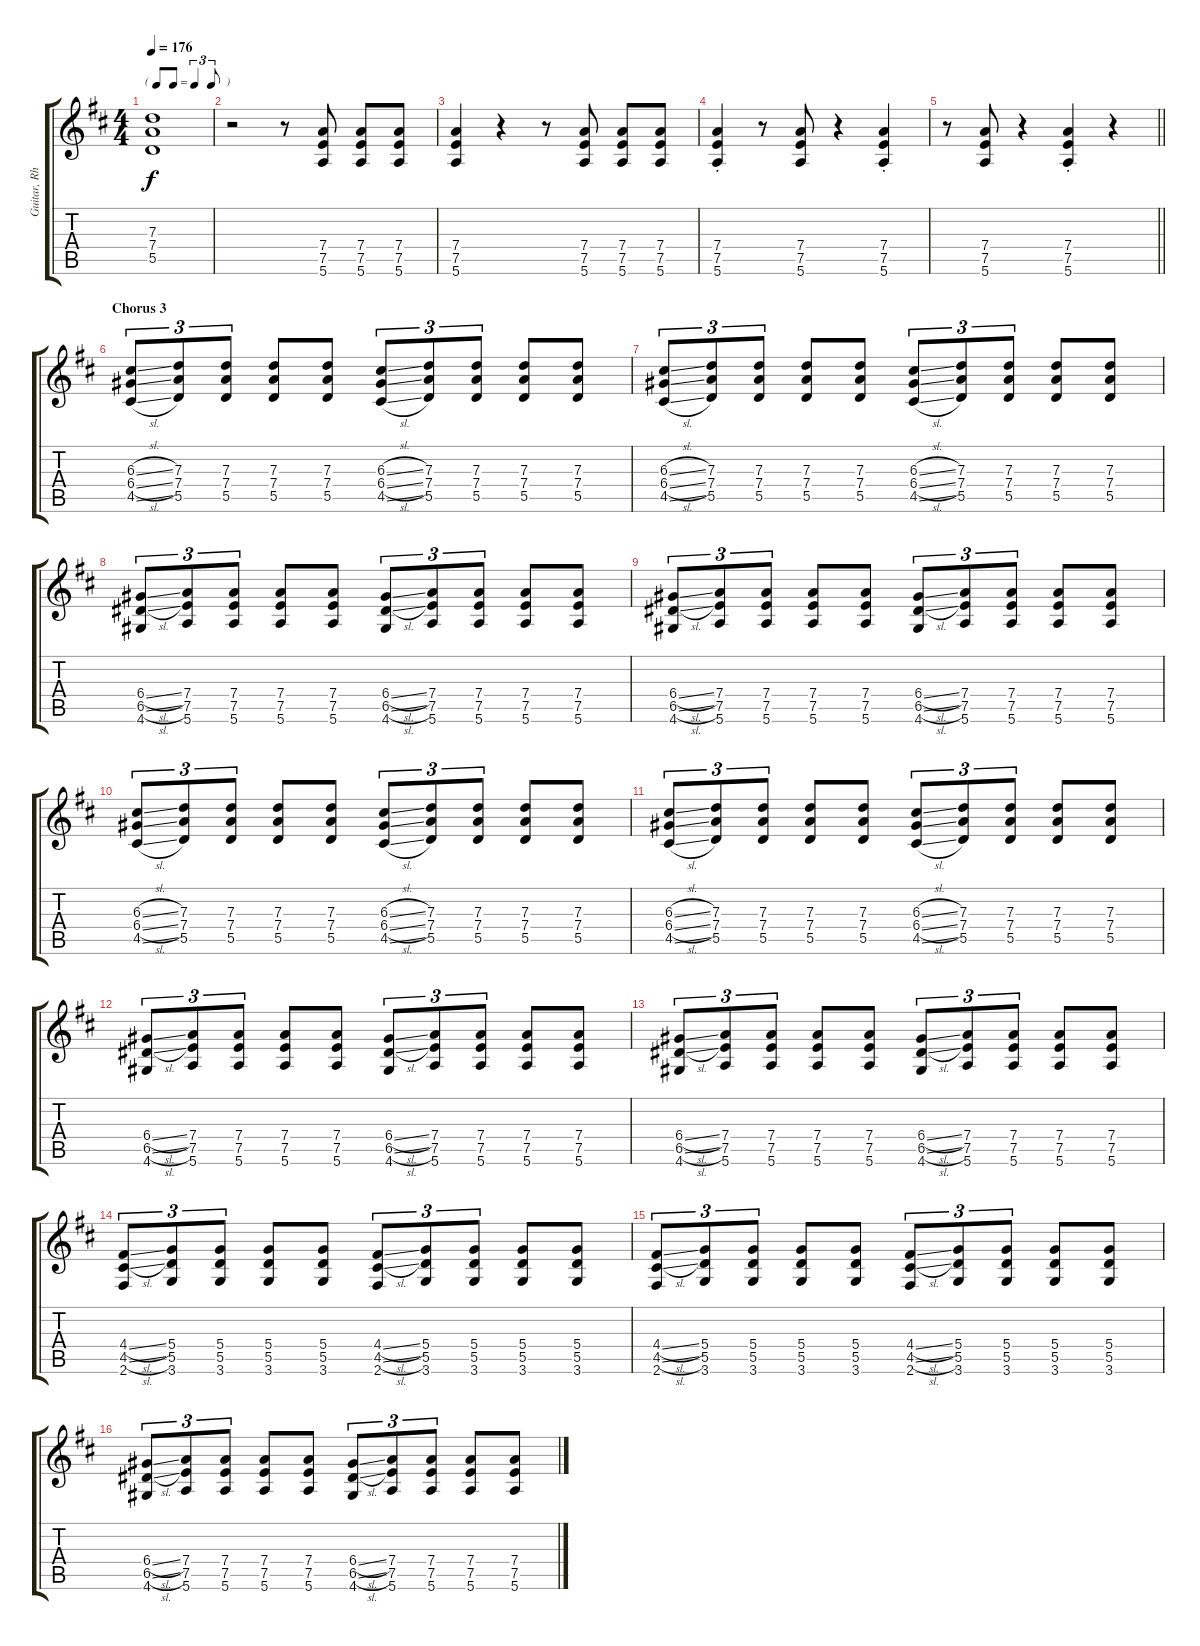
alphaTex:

\track ("Guitar, Rhythm" "Guitar, Rh") {instrument overdrivenguitar}
\staff {score tabs}
\tuning (E4 B3 G3 D3 A2 E2) {hide}
\ts (4 4)
\tf triplet8th
\tempo 176
\clef g2
\ks d
(7.3 7.4 5.5).1{dy f} |
r.2 r.8 (7.4 7.5 5.6).8 (7.4 7.5 5.6).8 (7.4 7.5 5.6).8 |
(7.4 7.5 5.6).4 r.4 r.8 (7.4 7.5 5.6).8 (7.4 7.5 5.6).8 (7.4 7.5 5.6).8 |
(7.4{st} 7.5{st} 5.6{st}).4 r.8 (7.4 7.5 5.6).8 r.4 (7.4{st} 7.5{st} 5.6{st}).4 |
\barLineRight lightlight
r.8 (7.4 7.5 5.6).8 r.4 (7.4{st} 7.5{st} 5.6{st}).4 r.4 |
\section ("" "Chorus 3")
(6.3{sl} 6.4{sl} 4.5{sl}).8{tu (3 2)} (7.3 7.4 5.5).8{tu (3 2)} (7.3 7.4 5.5).8{tu (3 2)} (7.3 7.4 5.5).8 (7.3 7.4 5.5).8 (6.3{sl} 6.4{sl} 4.5{sl}).8{tu (3 2)} (7.3 7.4 5.5).8{tu (3 2)} (7.3 7.4 5.5).8{tu (3 2)} (7.3 7.4 5.5).8 (7.3 7.4 5.5).8 |
(6.3{sl} 6.4{sl} 4.5{sl}).8{tu (3 2)} (7.3 7.4 5.5).8{tu (3 2)} (7.3 7.4 5.5).8{tu (3 2)} (7.3 7.4 5.5).8 (7.3 7.4 5.5).8 (6.3{sl} 6.4{sl} 4.5{sl}).8{tu (3 2)} (7.3 7.4 5.5).8{tu (3 2)} (7.3 7.4 5.5).8{tu (3 2)} (7.3 7.4 5.5).8 (7.3 7.4 5.5).8 |
(6.4{sl} 6.5{sl} 4.6).8{tu (3 2)} (7.4 7.5 5.6).8{tu (3 2)} (7.4 7.5 5.6).8{tu (3 2)} (7.4 7.5 5.6).8 (7.4 7.5 5.6).8 (6.4{sl} 6.5{sl} 4.6).8{tu (3 2)} (7.4 7.5 5.6).8{tu (3 2)} (7.4 7.5 5.6).8{tu (3 2)} (7.4 7.5 5.6).8 (7.4 7.5 5.6).8 |
(6.4{sl} 6.5{sl} 4.6).8{tu (3 2)} (7.4 7.5 5.6).8{tu (3 2)} (7.4 7.5 5.6).8{tu (3 2)} (7.4 7.5 5.6).8 (7.4 7.5 5.6).8 (6.4{sl} 6.5{sl} 4.6).8{tu (3 2)} (7.4 7.5 5.6).8{tu (3 2)} (7.4 7.5 5.6).8{tu (3 2)} (7.4 7.5 5.6).8 (7.4 7.5 5.6).8 |
(6.3{sl} 6.4{sl} 4.5{sl}).8{tu (3 2)} (7.3 7.4 5.5).8{tu (3 2)} (7.3 7.4 5.5).8{tu (3 2)} (7.3 7.4 5.5).8 (7.3 7.4 5.5).8 (6.3{sl} 6.4{sl} 4.5{sl}).8{tu (3 2)} (7.3 7.4 5.5).8{tu (3 2)} (7.3 7.4 5.5).8{tu (3 2)} (7.3 7.4 5.5).8 (7.3 7.4 5.5).8 |
(6.3{sl} 6.4{sl} 4.5{sl}).8{tu (3 2)} (7.3 7.4 5.5).8{tu (3 2)} (7.3 7.4 5.5).8{tu (3 2)} (7.3 7.4 5.5).8 (7.3 7.4 5.5).8 (6.3{sl} 6.4{sl} 4.5{sl}).8{tu (3 2)} (7.3 7.4 5.5).8{tu (3 2)} (7.3 7.4 5.5).8{tu (3 2)} (7.3 7.4 5.5).8 (7.3 7.4 5.5).8 |
(6.4{sl} 6.5{sl} 4.6).8{tu (3 2)} (7.4 7.5 5.6).8{tu (3 2)} (7.4 7.5 5.6).8{tu (3 2)} (7.4 7.5 5.6).8 (7.4 7.5 5.6).8 (6.4{sl} 6.5{sl} 4.6).8{tu (3 2)} (7.4 7.5 5.6).8{tu (3 2)} (7.4 7.5 5.6).8{tu (3 2)} (7.4 7.5 5.6).8 (7.4 7.5 5.6).8 |
(6.4{sl} 6.5{sl} 4.6).8{tu (3 2)} (7.4 7.5 5.6).8{tu (3 2)} (7.4 7.5 5.6).8{tu (3 2)} (7.4 7.5 5.6).8 (7.4 7.5 5.6).8 (6.4{sl} 6.5{sl} 4.6).8{tu (3 2)} (7.4 7.5 5.6).8{tu (3 2)} (7.4 7.5 5.6).8{tu (3 2)} (7.4 7.5 5.6).8 (7.4 7.5 5.6).8 |
(4.4{sl} 4.5{sl} 2.6).8{tu (3 2)} (5.4 5.5 3.6).8{tu (3 2)} (5.4 5.5 3.6).8{tu (3 2)} (5.4 5.5 3.6).8 (5.4 5.5 3.6).8 (4.4{sl} 4.5{sl} 2.6).8{tu (3 2)} (5.4 5.5 3.6).8{tu (3 2)} (5.4 5.5 3.6).8{tu (3 2)} (5.4 5.5 3.6).8 (5.4 5.5 3.6).8 |
(4.4{sl} 4.5{sl} 2.6).8{tu (3 2)} (5.4 5.5 3.6).8{tu (3 2)} (5.4 5.5 3.6).8{tu (3 2)} (5.4 5.5 3.6).8 (5.4 5.5 3.6).8 (4.4{sl} 4.5{sl} 2.6).8{tu (3 2)} (5.4 5.5 3.6).8{tu (3 2)} (5.4 5.5 3.6).8{tu (3 2)} (5.4 5.5 3.6).8 (5.4 5.5 3.6).8 |
(6.4{sl} 6.5{sl} 4.6).8{tu (3 2)} (7.4 7.5 5.6).8{tu (3 2)} (7.4 7.5 5.6).8{tu (3 2)} (7.4 7.5 5.6).8 (7.4 7.5 5.6).8 (6.4{sl} 6.5{sl} 4.6).8{tu (3 2)} (7.4 7.5 5.6).8{tu (3 2)} (7.4 7.5 5.6).8{tu (3 2)} (7.4 7.5 5.6).8 (7.4 7.5 5.6).8
